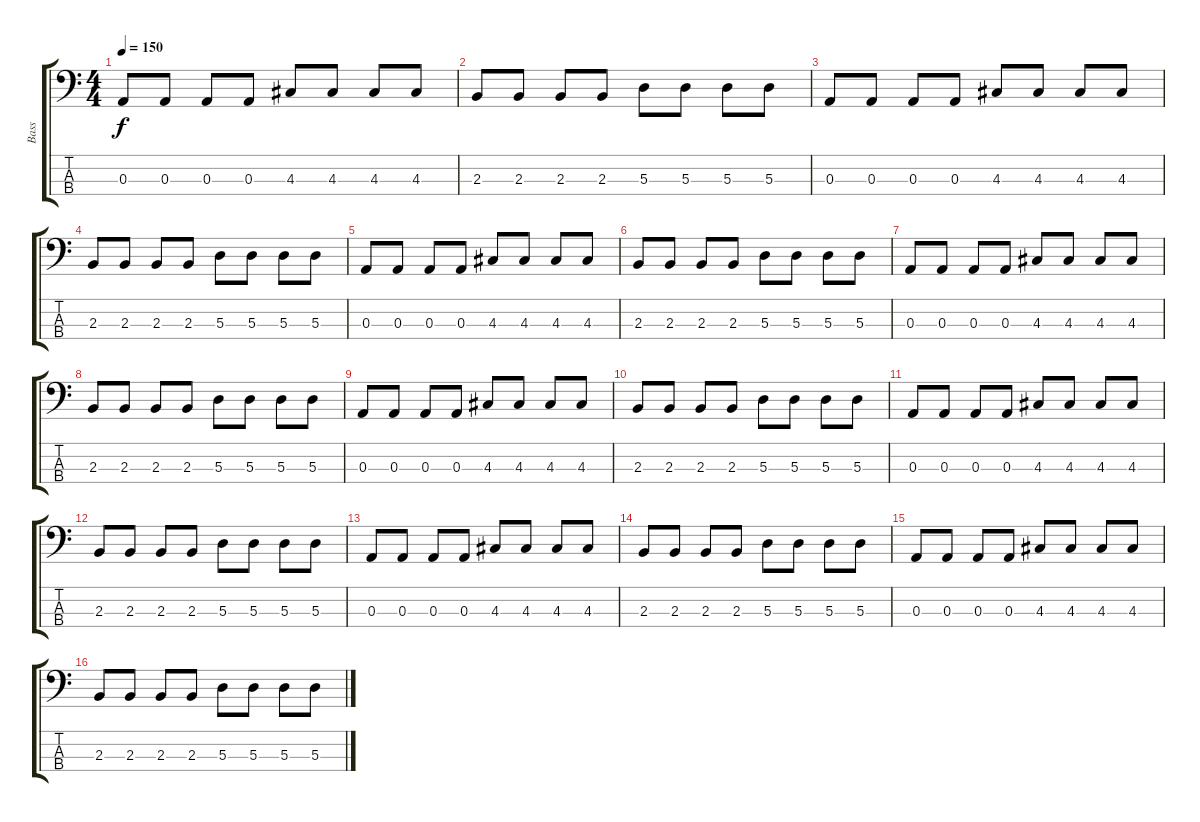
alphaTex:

\track ("Bass" "Bass") {instrument electricbasspick}
\staff {score tabs}
\tuning (G2 D2 A1 E1) {hide}
\ts (4 4)
\tempo 150
\clef f4
\ks c
0.3.8{dy f} 0.3.8 0.3.8 0.3.8 4.3.8 4.3.8 4.3.8 4.3.8 |
2.3.8 2.3.8 2.3.8 2.3.8 5.3.8 5.3.8 5.3.8 5.3.8 |
0.3.8 0.3.8 0.3.8 0.3.8 4.3.8 4.3.8 4.3.8 4.3.8 |
2.3.8 2.3.8 2.3.8 2.3.8 5.3.8 5.3.8 5.3.8 5.3.8 |
0.3.8 0.3.8 0.3.8 0.3.8 4.3.8 4.3.8 4.3.8 4.3.8 |
2.3.8 2.3.8 2.3.8 2.3.8 5.3.8 5.3.8 5.3.8 5.3.8 |
0.3.8 0.3.8 0.3.8 0.3.8 4.3.8 4.3.8 4.3.8 4.3.8 |
2.3.8 2.3.8 2.3.8 2.3.8 5.3.8 5.3.8 5.3.8 5.3.8 |
0.3.8 0.3.8 0.3.8 0.3.8 4.3.8 4.3.8 4.3.8 4.3.8 |
2.3.8 2.3.8 2.3.8 2.3.8 5.3.8 5.3.8 5.3.8 5.3.8 |
0.3.8 0.3.8 0.3.8 0.3.8 4.3.8 4.3.8 4.3.8 4.3.8 |
2.3.8 2.3.8 2.3.8 2.3.8 5.3.8 5.3.8 5.3.8 5.3.8 |
0.3.8 0.3.8 0.3.8 0.3.8 4.3.8 4.3.8 4.3.8 4.3.8 |
2.3.8 2.3.8 2.3.8 2.3.8 5.3.8 5.3.8 5.3.8 5.3.8 |
0.3.8 0.3.8 0.3.8 0.3.8 4.3.8 4.3.8 4.3.8 4.3.8 |
2.3.8 2.3.8 2.3.8 2.3.8 5.3.8 5.3.8 5.3.8 5.3.8
